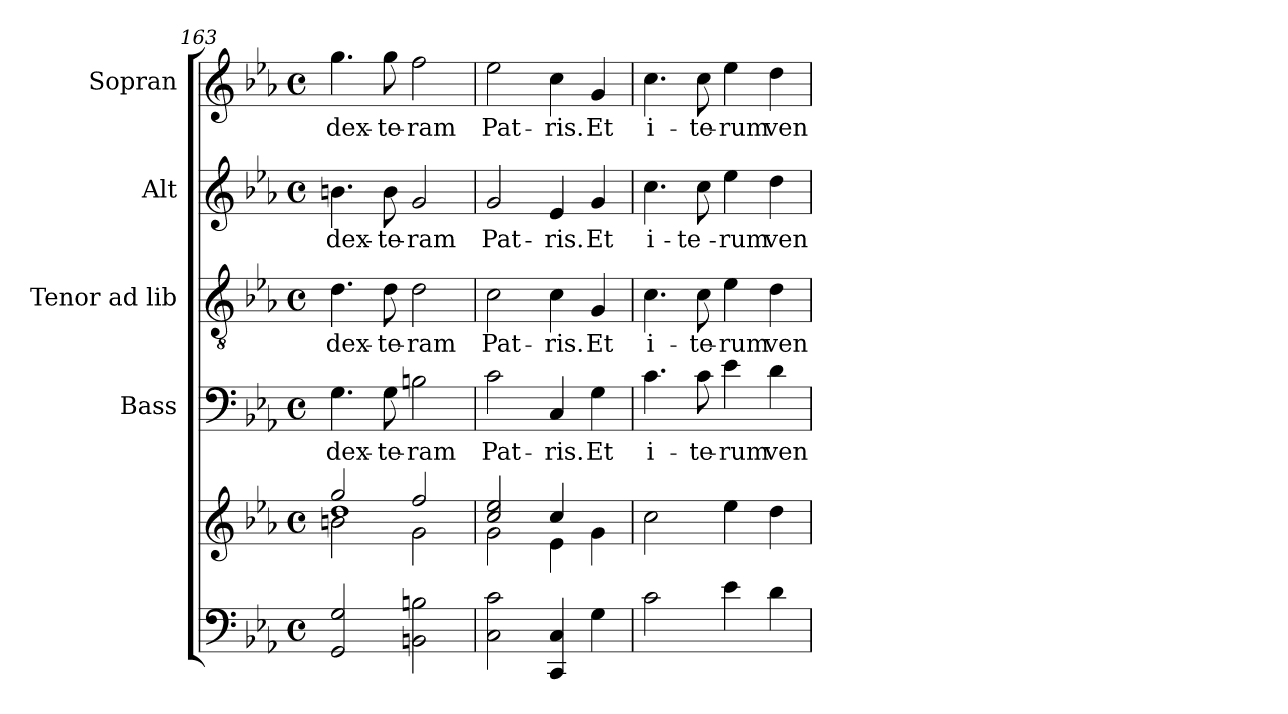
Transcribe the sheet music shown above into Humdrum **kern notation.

**kern	**kern	**kern	**text	**kern	**text	**kern	**text	**kern	**text
*part5	*part5	*part4	*part4	*part3	*part3	*part2	*part2	*part1	*part1
*staff6	*staff5	*staff4	*staff4	*staff3	*staff3	*staff2	*staff2	*staff1	*staff1
*	*	*I"Bass	*	*I"Tenor ad lib	*	*I"Alt	*	*I"Sopran	*
*	*	*I'B	*	*I'T	*	*I'A	*	*I'S	*
*clefF4	*clefG2	*clefF4	*	*clefGv2	*	*clefG2	*	*clefG2	*
*k[b-e-a-]	*k[b-e-a-]	*k[b-e-a-]	*	*k[b-e-a-]	*	*k[b-e-a-]	*	*k[b-e-a-]	*
*E-:	*E-:	*E-:	*	*E-:	*	*E-:	*	*E-:	*
*M4/4	*M4/4	*M4/4	*	*M4/4	*	*M4/4	*	*M4/4	*
*met(c)	*met(c)	*met(c)	*	*met(c)	*	*met(c)	*	*met(c)	*
=163	=163	=163	=163	=163	=163	=163	=163	=163	=163
*	*^	*	*	*	*	*	*	*	*
*	*	*^	*	*	*	*	*	*	*	*
!	!	!	!	!	!LO:LY:b	!	!LO:LY:b	!	!LO:LY:b	!	!LO:LY:b
2GG/ 2G/	2gg/	2bn\	1dd	4.G\	dex-	4.d\	dex-	4.bn\	dex-	4.gg\	dex-
!	!	!	!	!	!LO:LY:b	!	!LO:LY:b	!	!LO:LY:b	!	!LO:LY:b
.	.	.	.	8G\	-te-	8d\	-te-	8b\	-te-	8gg\	-te-
!	!	!	!	!	!LO:LY:b	!	!LO:LY:b	!	!LO:LY:b	!	!LO:LY:b
2BBn\ 2Bn\	2ff/	2g\	.	2Bn\	-ram	2d\	-ram	2g/	-ram	2ff\	-ram
*	*	*v	*v	*	*	*	*	*	*	*	*
=164	=164	=164	=164	=164	=164	=164	=164	=164	=164	=164
!	!	!	!	!LO:LY:b	!	!LO:LY:b	!	!LO:LY:b	!	!LO:LY:b
2C\ 2c\	2cc/ 2ee-/	2g\	2c\	Pat-	2c\	Pat-	2g/	Pat-	2ee-\	Pat-
!	!	!	!	!LO:LY:b	!	!LO:LY:b	!	!LO:LY:b	!	!LO:LY:b
4CC/ 4C/	4cc/	4e-\	4C/	-ris.	4c\	-ris.	4e-/	-ris.	4cc\	-ris.
!	!	!	!	!LO:LY:b	!	!LO:LY:b	!	!LO:LY:b	!	!LO:LY:b
4G\	4ryy	4g\	4G\	Et	4G/	Et	4g/	Et	4g/	Et
!!LO:LB:g=z
=165	=165	=165	=165	=165	=165	=165	=165	=165	=165	=165
!	!	!	!	!LO:LY:b	!	!LO:LY:b	!	!LO:LY:b	!	!LO:LY:b
*	*v	*v	*	*	*	*	*	*	*	*
2c\	2cc\	4.c\	i-	4.c\	i-	4.cc\	i-	4.cc\	i-
!	!	!	!LO:LY:b	!	!LO:LY:b	!	!LO:LY:b	!	!LO:LY:b
.	.	8c\	-te-	8c\	-te-	8cc\	- te­-	8cc\	-te-
!	!	!	!LO:LY:b	!	!LO:LY:b	!	!LO:LY:b	!	!LO:LY:b
4e-\	4ee-\	4e-\	-rum	4e-\	-rum	4ee-\	-rum	4ee-\	-rum
!	!	!	!LO:LY:b	!	!LO:LY:b	!	!LO:LY:b	!	!LO:LY:b
4d\	4dd\	4d\	ven-	4d\	ven-	4dd\	ven-	4dd\	ven-
=	=	=	=	=	=	=	=	=	=
*-	*-	*-	*-	*-	*-	*-	*-	*-	*-
